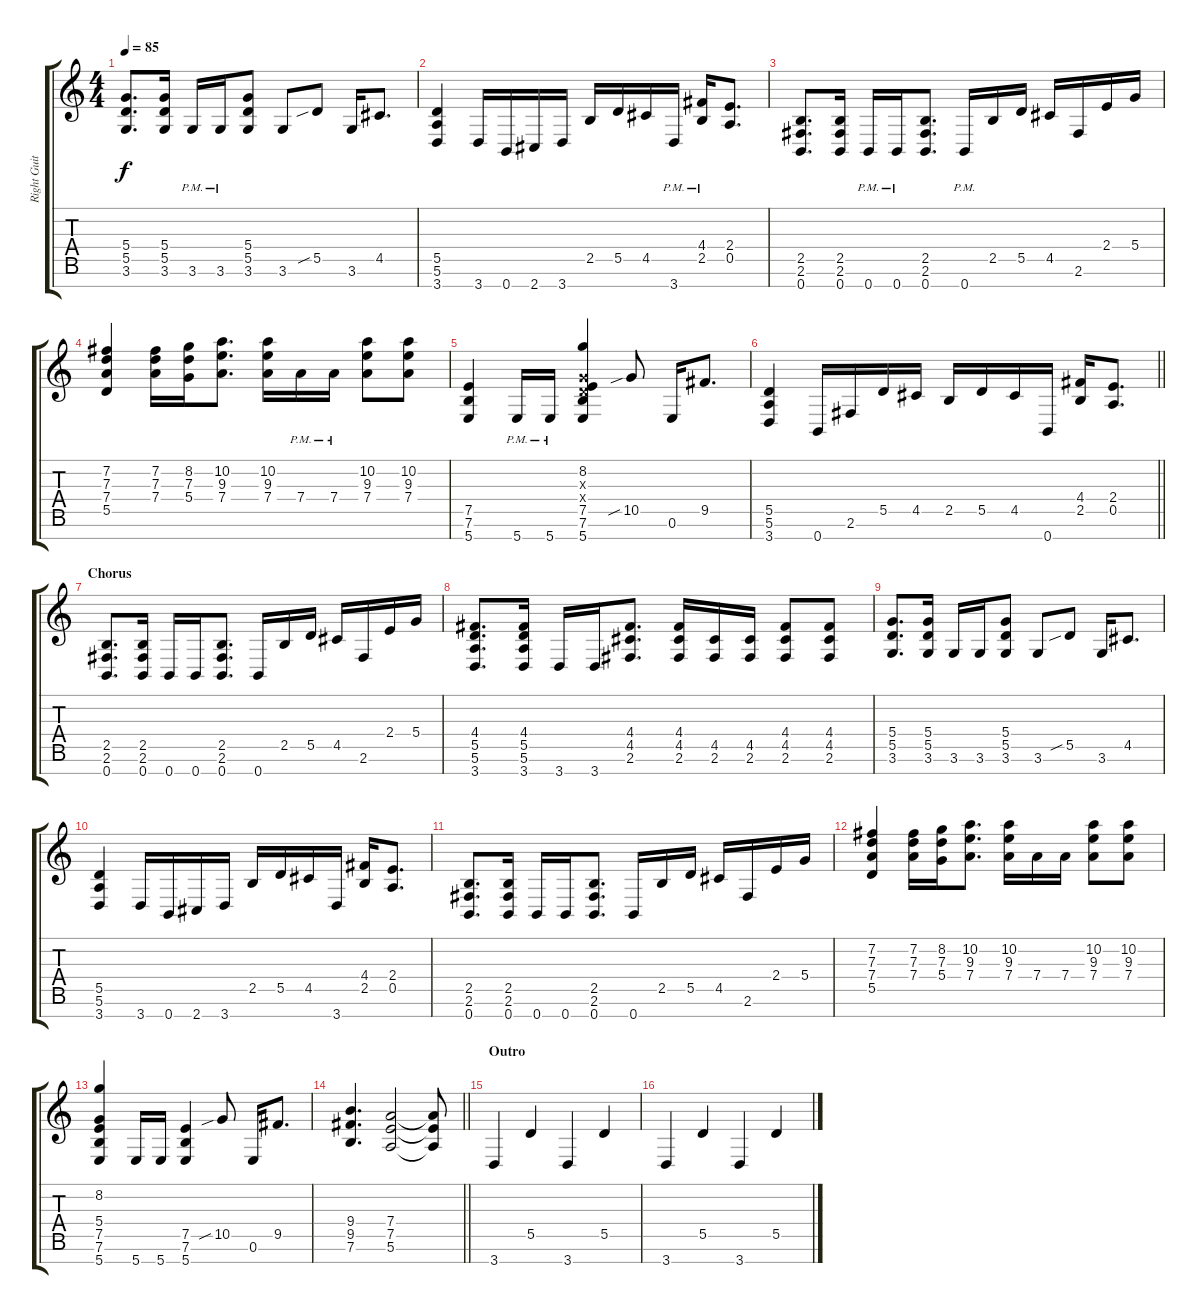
\track ("Right Guitar" "Right Guit") {instrument overdrivenguitar}
\staff {score tabs}
\tuning (E4 B3 G3 D3 A2 E2 B1) {hide}
\ts (4 4)
\tempo 85
\clef g2
\ks c
(5.4 5.5 3.6).8{d dy f} (5.4 5.5 3.6).16 3.6{pm}.16 3.6{pm}.16 (5.4 5.5 3.6).8 3.6.8 5.5{sib}.8 3.6.16 4.5.8{d} |
(5.5 5.6 3.7).4 3.7.16 0.7.16 2.7.16 3.7.16 2.5.16 5.5.16 4.5.16 3.7{pm}.16 (4.4{pm} 2.5{pm}).16 (2.4 0.5).8{d} |
(2.5 2.6 0.7).8{d} (2.5 2.6 0.7).16 0.7{pm}.16 0.7{pm}.16 (2.5 2.6 0.7).8{d} 0.7{pm}.16 2.5.16 5.5.16 4.5.16 2.6.16 2.4.16 5.4.16 |
(7.2 7.3 7.4 5.5).4 (7.2 7.3 7.4).16 (8.2 7.3 5.4).16 (10.2 9.3 7.4).8{d} (10.2 9.3 7.4).16 7.4{pm}.16 7.4{pm}.16 (10.2 9.3 7.4).8 (10.2 9.3 7.4).8 |
(7.5 7.6 5.7).4 5.7{pm}.16 5.7{pm}.16 (8.2 0.3{x} 0.4{x} 7.5 7.6 5.7).4 10.5{sib}.8 0.6.16 9.5.8{d} |
\barLineRight lightlight
(5.5 5.6 3.7).4 0.7.16 2.6.16 5.5.16 4.5.16 2.5.16 5.5.16 4.5.16 0.7.16 (4.4 2.5).16 (2.4 0.5).8{d} |
\section ("" "Chorus")
(2.5 2.6 0.7).8{d} (2.5 2.6 0.7).16 0.7.16 0.7.16 (2.5 2.6 0.7).8{d} 0.7.16 2.5.16 5.5.16 4.5.16 2.6.16 2.4.16 5.4.16 |
(4.4 5.5 5.6 3.7).8{d} (4.4 5.5 5.6 3.7).16 3.7.16 3.7.16 (4.4 4.5 2.6).8{d} (4.4 4.5 2.6).16 (4.5 2.6).16 (4.5 2.6).16 (4.4 4.5 2.6).8 (4.4 4.5 2.6).8 |
(5.4 5.5 3.6).8{d} (5.4 5.5 3.6).16 3.6.16 3.6.16 (5.4 5.5 3.6).8 3.6.8 5.5{sib}.8 3.6.16 4.5.8{d} |
(5.5 5.6 3.7).4 3.7.16 0.7.16 2.7.16 3.7.16 2.5.16 5.5.16 4.5.16 3.7.16 (4.4 2.5).16 (2.4 0.5).8{d} |
(2.5 2.6 0.7).8{d} (2.5 2.6 0.7).16 0.7.16 0.7.16 (2.5 2.6 0.7).8{d} 0.7.16 2.5.16 5.5.16 4.5.16 2.6.16 2.4.16 5.4.16 |
(7.2 7.3 7.4 5.5).4 (7.2 7.3 7.4).16 (8.2 7.3 5.4).16 (10.2 9.3 7.4).8{d} (10.2 9.3 7.4).16 7.4.16 7.4.16 (10.2 9.3 7.4).8 (10.2 9.3 7.4).8 |
(8.2 5.4 7.5 7.6 5.7).4 5.7.16 5.7.16 (7.5 7.6 5.7).4 10.5{sib}.8 0.6.16 9.5.8{d} |
\barLineRight lightlight
(9.4 9.5 7.6).4{d} (7.4 7.5 5.6).2 (7.4{t} 7.5{t} 5.6{t}).8 |
\section ("" "Outro")
3.7.4 5.5.4 3.7.4 5.5.4 |
3.7.4 5.5.4 3.7.4 5.5.4
